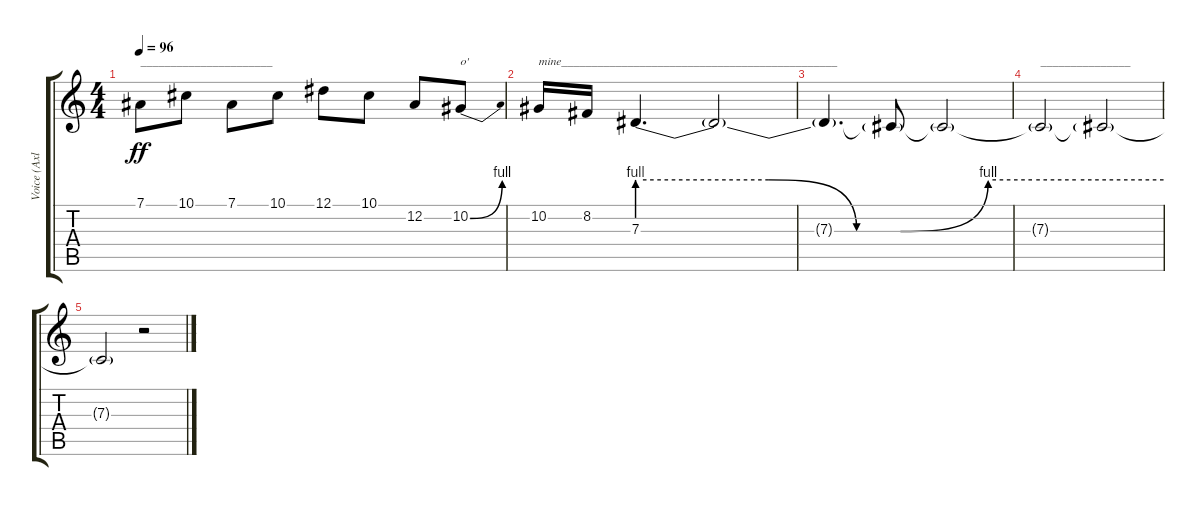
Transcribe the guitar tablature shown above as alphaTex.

\track ("Voice (Axl)" "Voice (Axl") {instrument lead2sawtooth}
\staff {score tabs}
\tuning (Eb4 Bb3 Gb3 Db3 Ab2 Eb2) {hide}
\ts (4 4)
\tempo 96
\clef g2
\ks c
7.1.8{txt "______________________" dy ff} 10.1.8 7.1.8 10.1.8 12.1.8 10.1.8 12.2.8 10.2{be (bend 0 0 60 4)}.8{txt "o'"} |
10.2.16{txt "mine______________________________________________"} 8.2.16 7.3{be (custom 0 4 15 4 25 0 30 0 40 4 45 4 50 4 60 4)}.4{d} 7.3{t}.2 |
7.3{t}.4{d} 7.3{t}.8 7.3{t}.2 |
7.3{t}.2{txt "_______________"} 7.3{t}.2 |
7.3{t}.2 r.2
